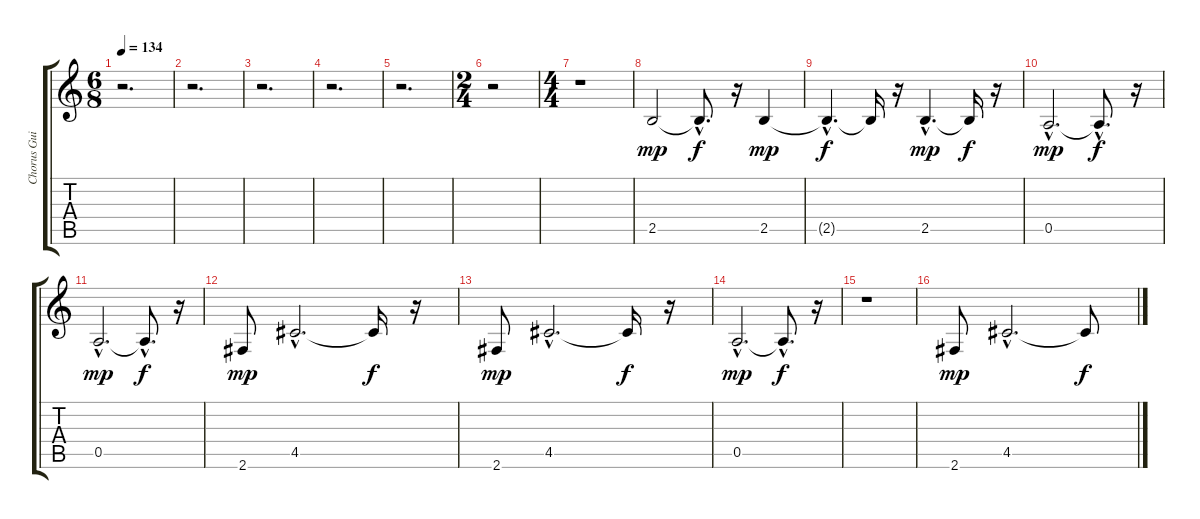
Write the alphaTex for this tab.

\track ("Chorus Guitar 2" "Chorus Gui") {instrument electricguitarclean}
\staff {score tabs}
\tuning (E4 B3 G3 D3 A2 E2) {hide}
\ts (6 8)
\tempo 134
\clef g2
\ks c
r.2{d dy mp} |
r.2{d} |
r.2{d} |
r.2{d} |
r.2{d} |
\ts (2 4)
r.2 |
\ts (4 4)
r.1 |
2.5.2{instrument electricguitarclean} 2.5{hac t}.8{d dy f} r.16 2.5.4{dy mp} |
2.5{hac t}.4{d dy f} 2.5{t}.16 r.16 2.5{hac}.4{d dy mp} 2.5{t}.16{dy f} r.16 |
0.5{hac}.2{d dy mp} 0.5{hac t}.8{d dy f} r.16 |
0.5{hac}.2{d dy mp} 0.5{hac t}.8{d dy f} r.16 |
2.6.8{dy mp} 4.5{hac}.2{d} 4.5{t}.16{dy f} r.16 |
2.6.8{dy mp} 4.5{hac}.2{d} 4.5{t}.16{dy f} r.16 |
0.5{hac}.2{d dy mp} 0.5{hac t}.8{d dy f} r.16 |
r.1 |
2.6.8{dy mp} 4.5{hac}.2{d} 4.5{t}.8{dy f}
